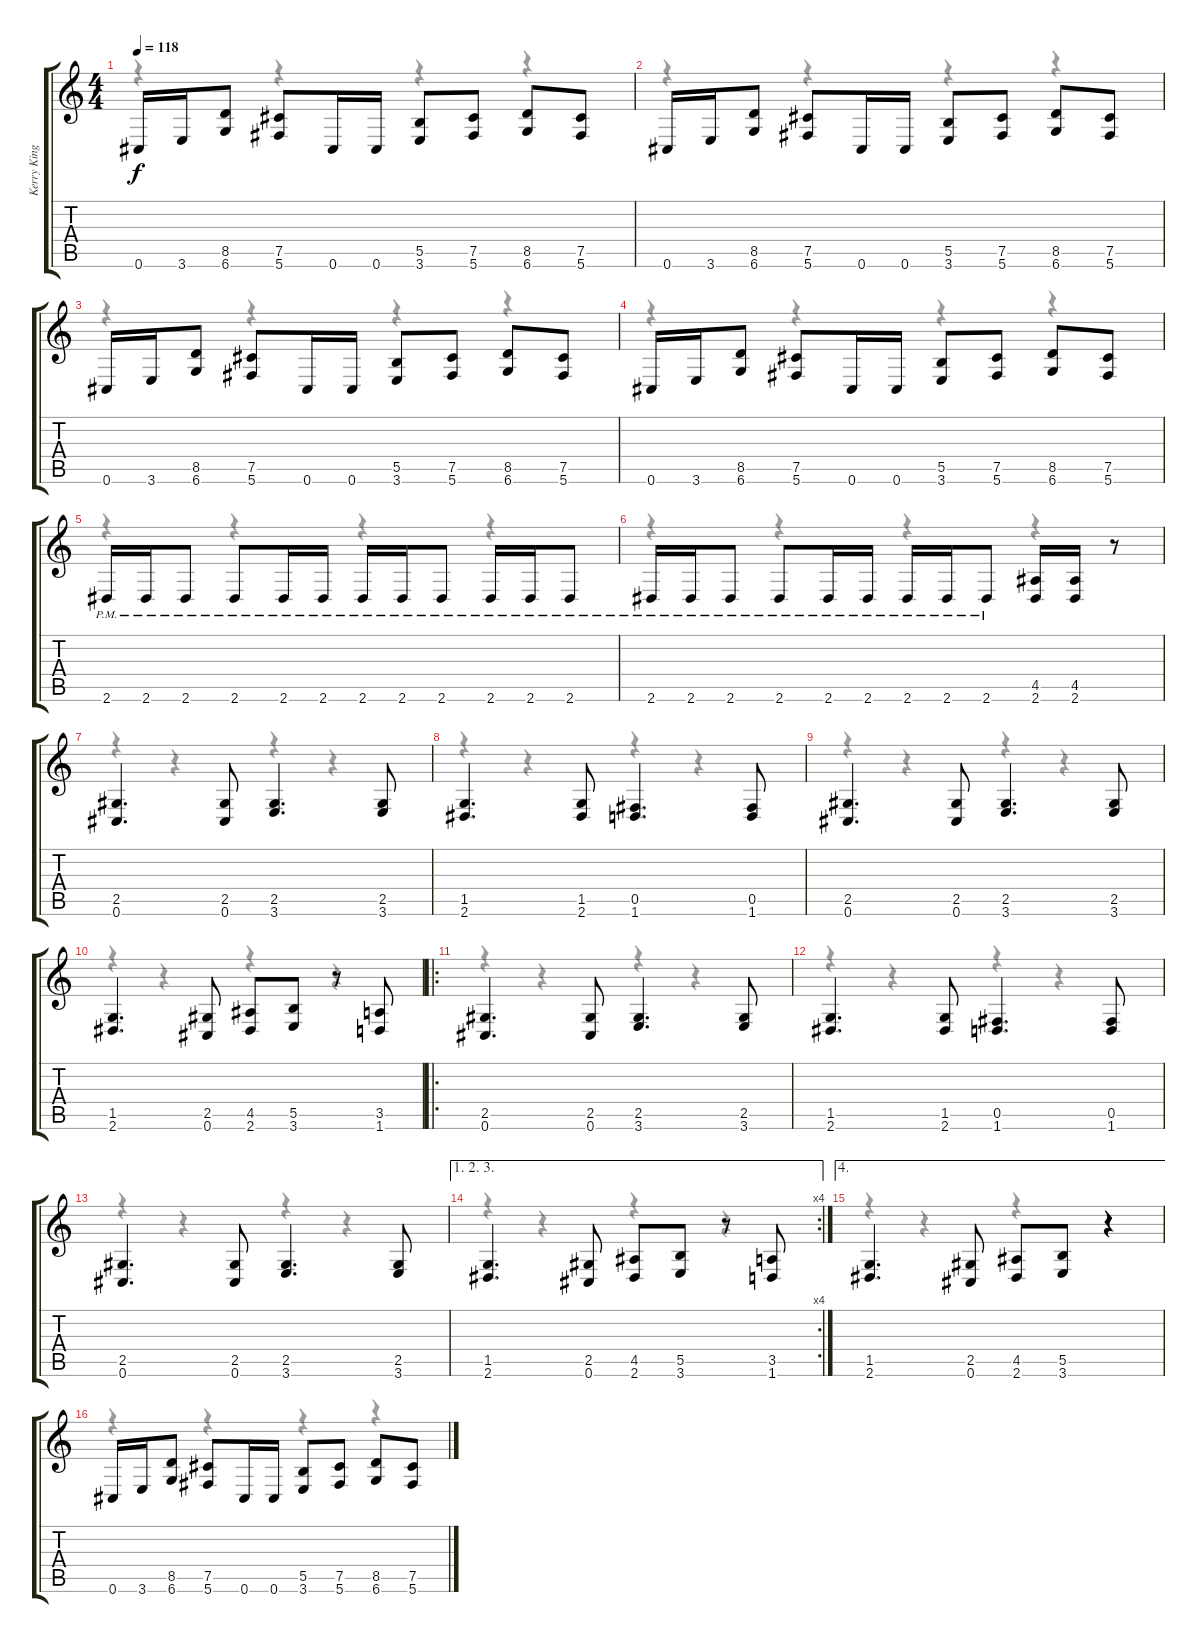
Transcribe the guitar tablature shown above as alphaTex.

\track ("Kerry King" "Kerry King") {instrument distortionguitar}
\staff {score tabs}
\tuning (Db4 Ab3 E3 B2 Gb2 Db2) {hide}
\voice
\ts (4 4)
\tempo 118
\clef g2
\ks c
0.6.16{dy f} 3.6.16 (8.5 6.6).8 (7.5 5.6).8 0.6.16 0.6.16 (5.5 3.6).8 (7.5 5.6).8 (8.5 6.6).8 (7.5 5.6).8 |
0.6.16 3.6.16 (8.5 6.6).8 (7.5 5.6).8 0.6.16 0.6.16 (5.5 3.6).8 (7.5 5.6).8 (8.5 6.6).8 (7.5 5.6).8 |
0.6.16 3.6.16 (8.5 6.6).8 (7.5 5.6).8 0.6.16 0.6.16 (5.5 3.6).8 (7.5 5.6).8 (8.5 6.6).8 (7.5 5.6).8 |
0.6.16 3.6.16 (8.5 6.6).8 (7.5 5.6).8 0.6.16 0.6.16 (5.5 3.6).8 (7.5 5.6).8 (8.5 6.6).8 (7.5 5.6).8 |
2.6{pm}.16 2.6{pm}.16 2.6{pm}.8 2.6{pm}.8 2.6{pm}.16 2.6{pm}.16 2.6{pm}.16 2.6{pm}.16 2.6{pm}.8 2.6{pm}.16 2.6{pm}.16 2.6{pm}.8 |
2.6{pm}.16 2.6{pm}.16 2.6{pm}.8 2.6{pm}.8 2.6{pm}.16 2.6{pm}.16 2.6{pm}.16 2.6{pm}.16 2.6{pm}.8 (4.5 2.6).16 (4.5 2.6).16 r.8 |
(2.5 0.6).4{d} (2.5 0.6).8 (2.5 3.6).4{d} (2.5 3.6).8 |
(1.5 2.6).4{d} (1.5 2.6).8 (0.5 1.6).4{d} (0.5 1.6).8 |
(2.5 0.6).4{d} (2.5 0.6).8 (2.5 3.6).4{d} (2.5 3.6).8 |
(1.5 2.6).4{d} (2.5 0.6).8 (4.5 2.6).8 (5.5 3.6).8 r.8 (3.5 1.6).8 |
\ro
(2.5 0.6).4{d} (2.5 0.6).8 (2.5 3.6).4{d} (2.5 3.6).8 |
(1.5 2.6).4{d} (1.5 2.6).8 (0.5 1.6).4{d} (0.5 1.6).8 |
(2.5 0.6).4{d} (2.5 0.6).8 (2.5 3.6).4{d} (2.5 3.6).8 |
\ae (1 2 3)
\rc 4
(1.5 2.6).4{d} (2.5 0.6).8 (4.5 2.6).8 (5.5 3.6).8 r.8 (3.5 1.6).8 |
\ae 4
(1.5 2.6).4{d} (2.5 0.6).8 (4.5 2.6).8 (5.5 3.6).8 r.4 |
0.6.16 3.6.16 (8.5 6.6).8 (7.5 5.6).8 0.6.16 0.6.16 (5.5 3.6).8 (7.5 5.6).8 (8.5 6.6).8 (7.5 5.6).8
\voice
\clef g2
\ottava regular
\simile none
\ks c
r.4{dy f} r.4 r.4 r.4 |
r.4 r.4 r.4 r.4 |
r.4 r.4 r.4 r.4 |
r.4 r.4 r.4 r.4 |
r.4 r.4 r.4 r.4 |
r.4 r.4 r.4 r.4 |
r.4 r.4 r.4 r.4 |
r.4 r.4 r.4 r.4 |
r.4 r.4 r.4 r.4 |
r.4 r.4 r.4 r.4 |
r.4 r.4 r.4 r.4 |
r.4 r.4 r.4 r.4 |
r.4 r.4 r.4 r.4 |
r.4 r.4 r.4 r.4 |
r.4 r.4 r.4 r.4 |
r.4 r.4 r.4 r.4
